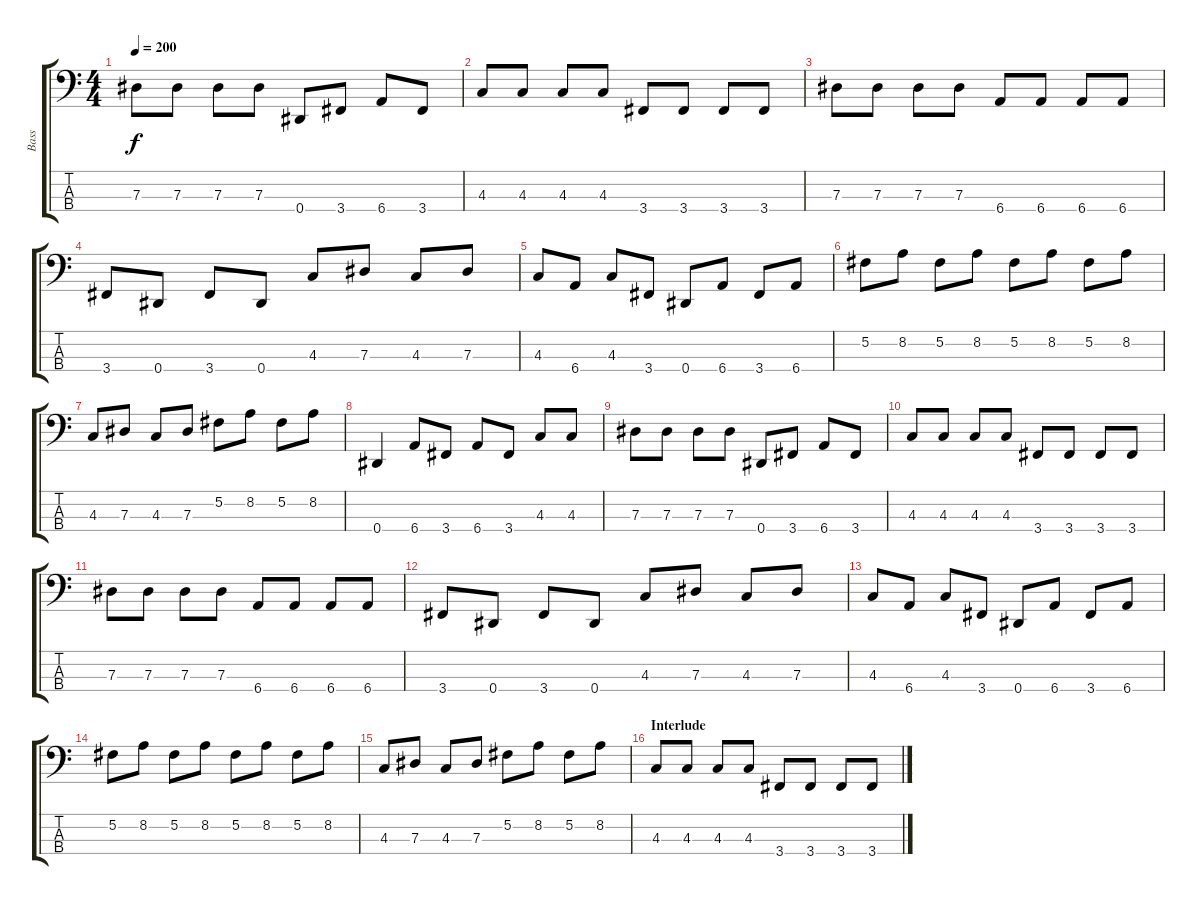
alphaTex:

\track ("Bass" "Bass") {instrument electricbasspick}
\staff {score tabs}
\tuning (Gb2 Db2 Ab1 Eb1) {hide}
\ts (4 4)
\tempo 200
\clef f4
\ks c
7.3.8{dy f} 7.3.8 7.3.8 7.3.8 0.4.8 3.4.8 6.4.8 3.4.8 |
4.3.8 4.3.8 4.3.8 4.3.8 3.4.8 3.4.8 3.4.8 3.4.8 |
7.3.8 7.3.8 7.3.8 7.3.8 6.4.8 6.4.8 6.4.8 6.4.8 |
3.4.8 0.4.8 3.4.8 0.4.8 4.3.8 7.3.8 4.3.8 7.3.8 |
4.3.8 6.4.8 4.3.8 3.4.8 0.4.8 6.4.8 3.4.8 6.4.8 |
5.2.8 8.2.8 5.2.8 8.2.8 5.2.8 8.2.8 5.2.8 8.2.8 |
4.3.8 7.3.8 4.3.8 7.3.8 5.2.8 8.2.8 5.2.8 8.2.8 |
0.4.4 6.4.8 3.4.8 6.4.8 3.4.8 4.3.8 4.3.8 |
7.3.8 7.3.8 7.3.8 7.3.8 0.4.8 3.4.8 6.4.8 3.4.8 |
4.3.8 4.3.8 4.3.8 4.3.8 3.4.8 3.4.8 3.4.8 3.4.8 |
7.3.8 7.3.8 7.3.8 7.3.8 6.4.8 6.4.8 6.4.8 6.4.8 |
3.4.8 0.4.8 3.4.8 0.4.8 4.3.8 7.3.8 4.3.8 7.3.8 |
4.3.8 6.4.8 4.3.8 3.4.8 0.4.8 6.4.8 3.4.8 6.4.8 |
5.2.8 8.2.8 5.2.8 8.2.8 5.2.8 8.2.8 5.2.8 8.2.8 |
4.3.8 7.3.8 4.3.8 7.3.8 5.2.8 8.2.8 5.2.8 8.2.8 |
\section ("" "Interlude")
4.3.8 4.3.8 4.3.8 4.3.8 3.4.8 3.4.8 3.4.8 3.4.8
